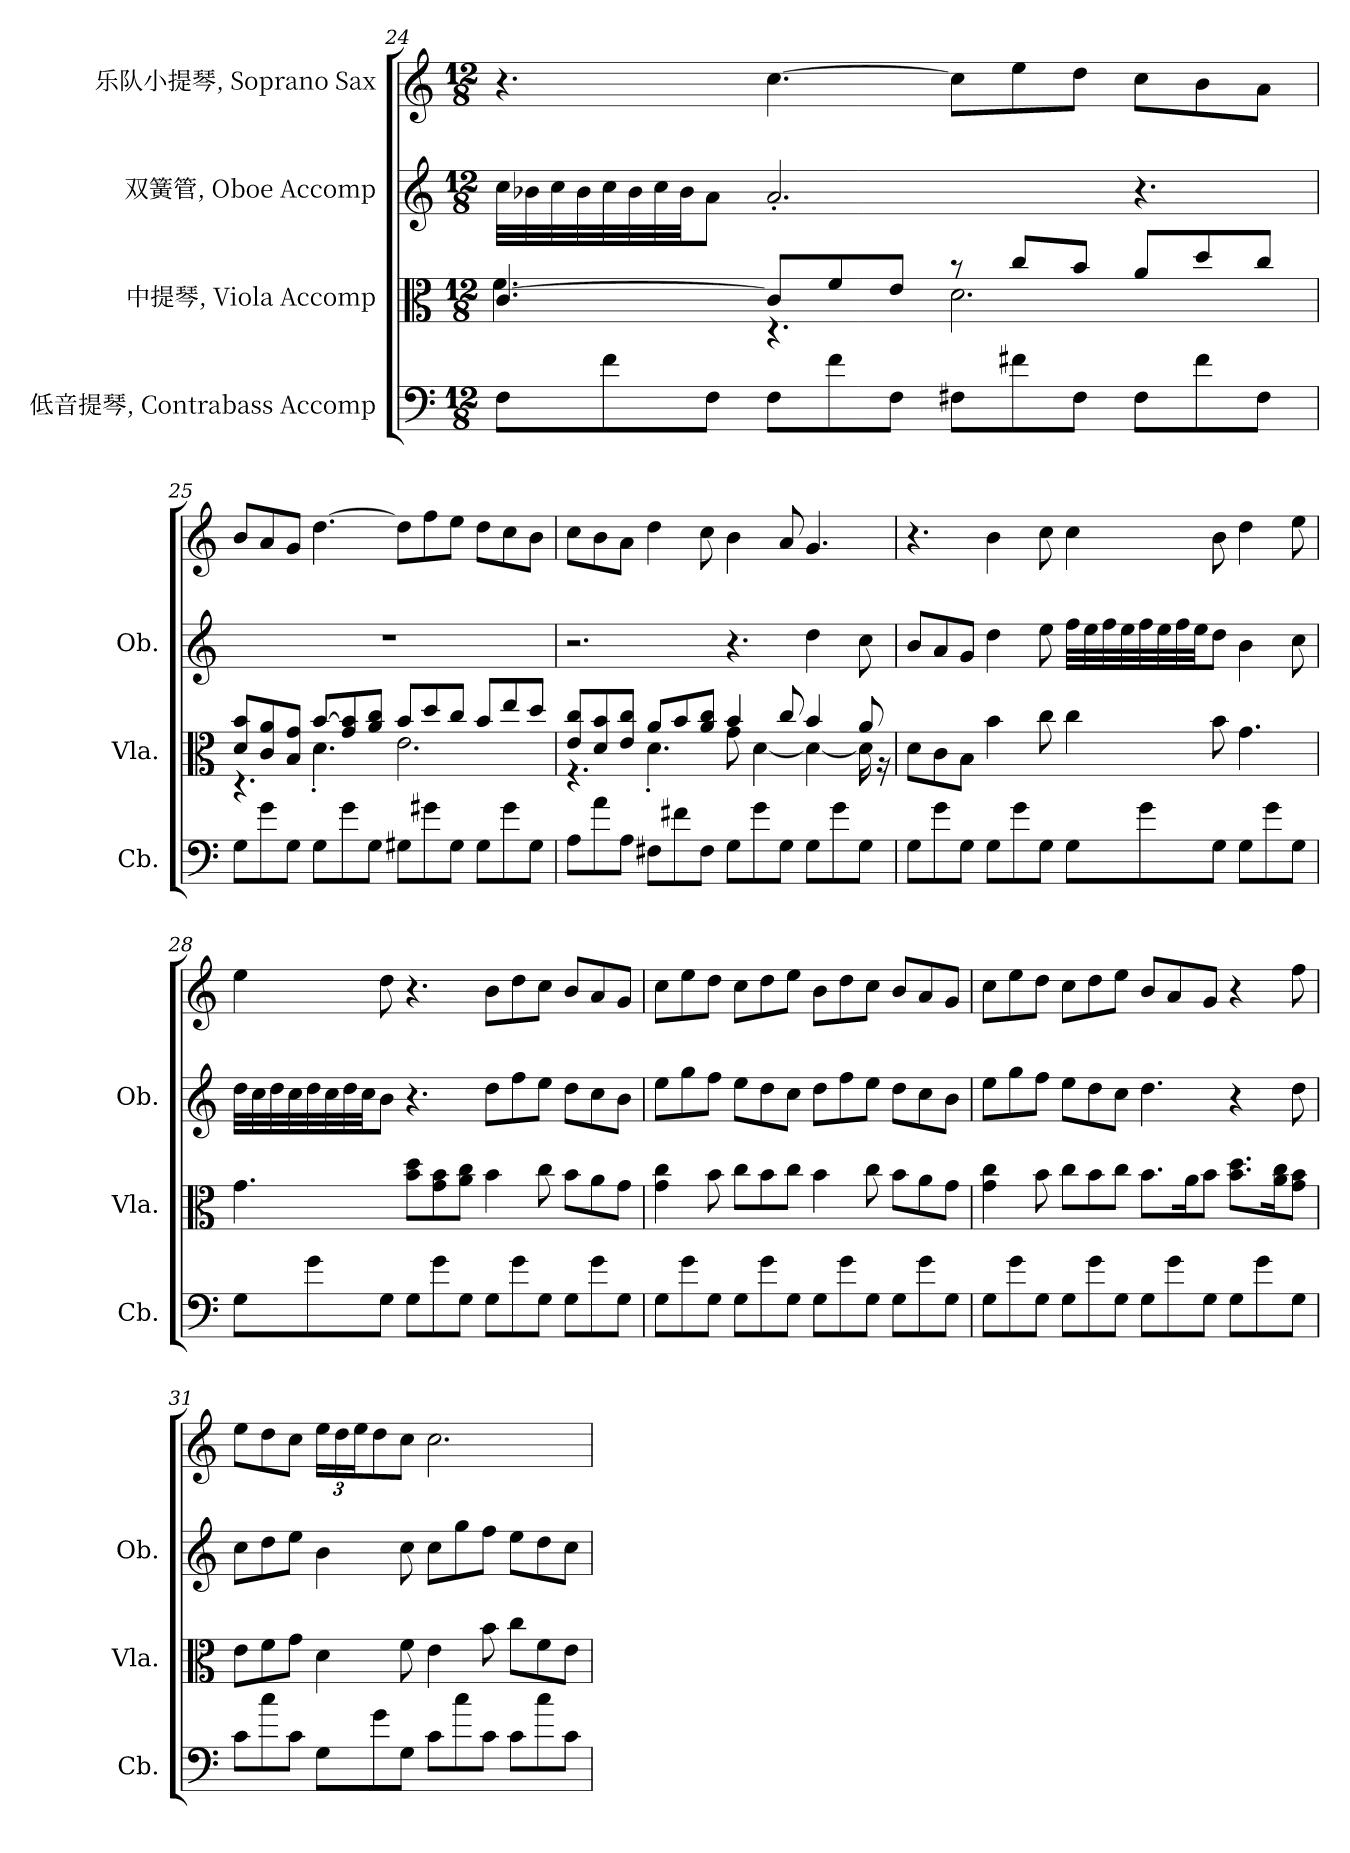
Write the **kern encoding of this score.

**kern	**kern	**kern	**kern
*part4	*part3	*part2	*part1
*staff4	*staff3	*staff2	*staff1
*I"低音提琴, Contrabass Accomp	*I"中提琴, Viola Accomp	*I"双簧管, Oboe Accomp	*I"乐队小提琴, Soprano Sax
*I'Cb.	*I'Vla.	*I'Ob.	*
*clefF4	*clefC3	*clefG2	*clefG2
*ITrd7c12	*	*	*
*k[]	*k[]	*k[]	*k[]
*M12/8	*M12/8	*M12/8	*M12/8
=24	=24	=24	=24
*	*^	*	*
8FF\L	[4.c/	4.f\	32cc\LLL	4.r
.	.	.	32b-X\	.
.	.	.	32cc\	.
.	.	.	32b-\	.
8F\	.	.	32cc\	.
.	.	.	32b-\	.
.	.	.	32cc\	.
.	.	.	32b-\JJ	.
8FF\J	.	.	8a\J	.
8FF\L	8c/L]	4.r	2.a'/	[4.cc\
8F\	8f/	.	.	.
8FF\J	8e/J	.	.	.
8FF#X\L	8r	2.d\	.	8cc\L]
8F#X\	8cc/L	.	.	8ee\
8FF#\J	8b/J	.	.	8dd\J
8FF#\L	8a/L	.	4.r	8cc\L
8F#\	8dd/	.	.	8b\
8FF#\J	8cc/J	.	.	8a\J
!!LO:PB:g=z
=25	=25	=25	=25	=25
8GG\L	8d/ 8b/L	4.r	1.r	8b/L
8G\	8c/ 8a/	.	.	8a/
8GG\J	8B/ 8g/J	.	.	8g/J
8GG\L	[8b/L	4.d'\	.	[4.dd\
8G\	8g/ 8b/]	.	.	.
8GG\J	8a/ 8cc/J	.	.	.
8GG#X\L	8b/L	2.e\	.	8dd\L]
8G#X\	8dd/	.	.	8ff\
8GG#\J	8cc/J	.	.	8ee\J
8GG#\L	8b/L	.	.	8dd\L
8G#\	8ee/	.	.	8cc\
8GG#\J	8dd/J	.	.	8b\J
=26	=26	=26	=26	=26
8AA\L	8e/ 8cc/L	4.r	2.r	8cc\L
8A\	8d/ 8b/	.	.	8b\
8AA\J	8e/ 8cc/J	.	.	8a\J
8FF#X\L	8a/L	4.d'\	.	4dd\
8F#X\	8b/	.	.	.
8FF#\J	8a/ 8cc/J	.	.	8cc\
8GG\L	4b/	8g\	4.r	4b\
8G\	.	[4d\	.	.
8GG\J	8cc/	.	.	8a/
8GG\L	4b/	4d\_	4dd\	4.g/
8G\	.	.	.	.
8GG\J	8a/	16d\]	8cc\	.
.	.	16r	.	.
*	*v	*v	*	*
!!LO:LB:g=z
=27	=27	=27	=27
8GG\L	8d\L	8b/L	4.r
8G\	8c\	8a/	.
8GG\J	8B\J	8g/J	.
8GG\L	4b\	4dd\	4b\
8G\	.	.	.
8GG\J	8cc\	8ee\	8cc\
8GG\L	4cc\	32ff\LLL	4cc\
.	.	32ee\	.
.	.	32ff\	.
.	.	32ee\	.
8G\	.	32ff\	.
.	.	32ee\	.
.	.	32ff\	.
.	.	32ee\JJ	.
8GG\J	8b\	8dd\J	8b\
8GG\L	4.g\	4b\	4dd\
8G\	.	.	.
8GG\J	.	8cc\	8ee\
=28	=28	=28	=28
8GG\L	4.g\	32dd\LLL	4ee\
.	.	32cc\	.
.	.	32dd\	.
.	.	32cc\	.
8G\	.	32dd\	.
.	.	32cc\	.
.	.	32dd\	.
.	.	32cc\JJ	.
8GG\J	.	8b\J	8dd\
8GG\L	8b\ 8dd\L	4.r	4.r
8G\	8g\ 8b\	.	.
8GG\J	8a\ 8cc\J	.	.
8GG\L	4b\	8dd\L	8b\L
8G\	.	8ff\	8dd\
8GG\J	8cc\	8ee\J	8cc\J
8GG\L	8b\L	8dd\L	8b/L
8G\	8a\	8cc\	8a/
8GG\J	8g\J	8b\J	8g/J
!!LO:LB:g=z
=29	=29	=29	=29
8GG\L	4g\ 4cc\	8ee\L	8cc\L
8G\	.	8gg\	8ee\
8GG\J	8b\	8ff\J	8dd\J
8GG\L	8cc\L	8ee\L	8cc\L
8G\	8b\	8dd\	8dd\
8GG\J	8cc\J	8cc\J	8ee\J
8GG\L	4b\	8dd\L	8b\L
8G\	.	8ff\	8dd\
8GG\J	8cc\	8ee\J	8cc\J
8GG\L	8b\L	8dd\L	8b/L
8G\	8a\	8cc\	8a/
8GG\J	8g\J	8b\J	8g/J
=30	=30	=30	=30
8GG\L	4g\ 4cc\	8ee\L	8cc\L
8G\	.	8gg\	8ee\
8GG\J	8b\	8ff\J	8dd\J
8GG\L	8cc\L	8ee\L	8cc\L
8G\	8b\	8dd\	8dd\
8GG\J	8cc\J	8cc\J	8ee\J
8GG\L	8.b\L	4.dd\	8b/L
8G\	.	.	8a/
.	16a\K	.	.
8GG\J	8b\J	.	8g/J
8GG\L	8.b\ 8.dd\L	4r	4r
8G\	.	.	.
.	16a\ 16cc\K	.	.
8GG\J	8g\ 8b\J	8dd\	8ff\
!!LO:PB:g=z
=31	=31	=31	=31
8C\L	8e\L	8cc\L	8ee\L
8c\	8f\	8dd\	8dd\
8C\J	8g\J	8ee\J	8cc\J
*	*	*	*Xbrackettup
8GG\L	4d\	4b\	24ee\LL
.	.	.	24dd\
.	.	.	24ee\J
8G\	.	.	8dd\
8GG\J	8f\	8cc\	8cc\J
8C\L	4e\	8cc\L	2.cc\
8c\	.	8gg\	.
8C\J	8b\	8ff\J	.
8C\L	8cc\L	8ee\L	.
8c\	8f\	8dd\	.
8C\J	8e\J	8cc\J	.
=	=	=	=
*-	*-	*-	*-
